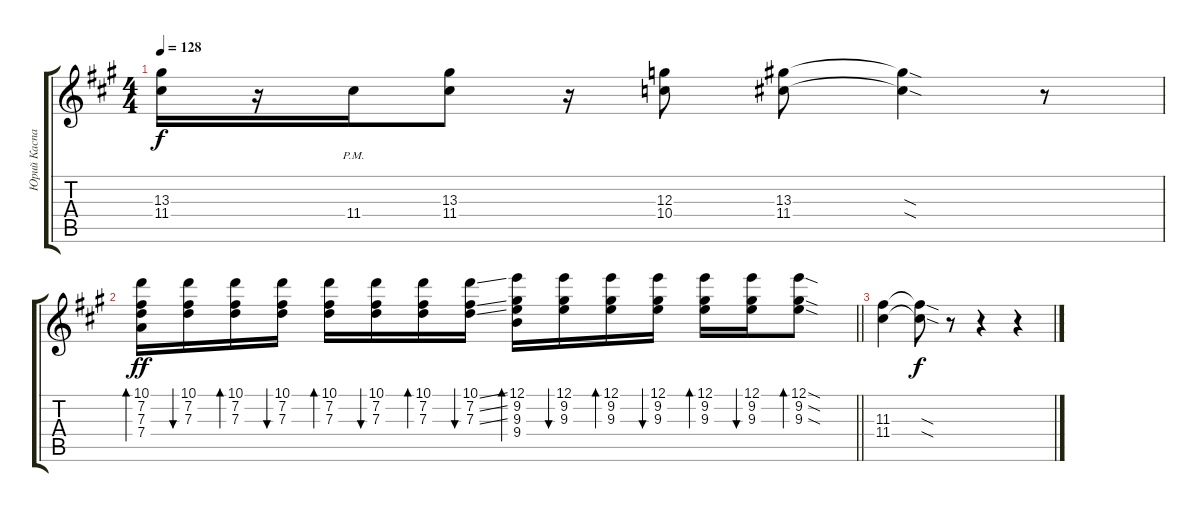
\track ("Юрий Каспарян" "Юрий Каспа") {instrument electricguitarjazz}
\staff {score tabs}
\tuning (E4 B3 G3 D3 A2 E2) {hide}
\ts (4 4)
\tempo 128
\clef g2
\ks f#minor
(13.3 11.4).16{dy f} r.16 11.4{pm}.16 (13.3 11.4).8 r.16 (12.3 10.4).8 (13.3 11.4).8 (13.3{sod t} 11.4{sod t}).4 r.8 |
\barLineRight lightlight
(10.1 7.2 7.3 7.4).16{bd 30 dy ff} (10.1 7.2 7.3).16{bu 30} (10.1 7.2 7.3).16{bd 30} (10.1 7.2 7.3).16{bu 30} (10.1 7.2 7.3).16{bd 30} (10.1 7.2 7.3).16{bu 30} (10.1 7.2 7.3).16{bd 30} (10.1{ss} 7.2{ss} 7.3{ss}).16{bu 30} (12.1 9.2 9.3 9.4).16{bd 30} (12.1 9.2 9.3).16{bu 30} (12.1 9.2 9.3).16{bd 30} (12.1 9.2 9.3).16{bu 30} (12.1 9.2 9.3).16{bd 30} (12.1 9.2 9.3).16{bu 30} (12.1{sod} 9.2{sod} 9.3{sod}).8{bd 60} |
(11.3 11.4).4 (11.3{sod t} 11.4{sod t}).8{dy f} r.8 r.4 r.4
